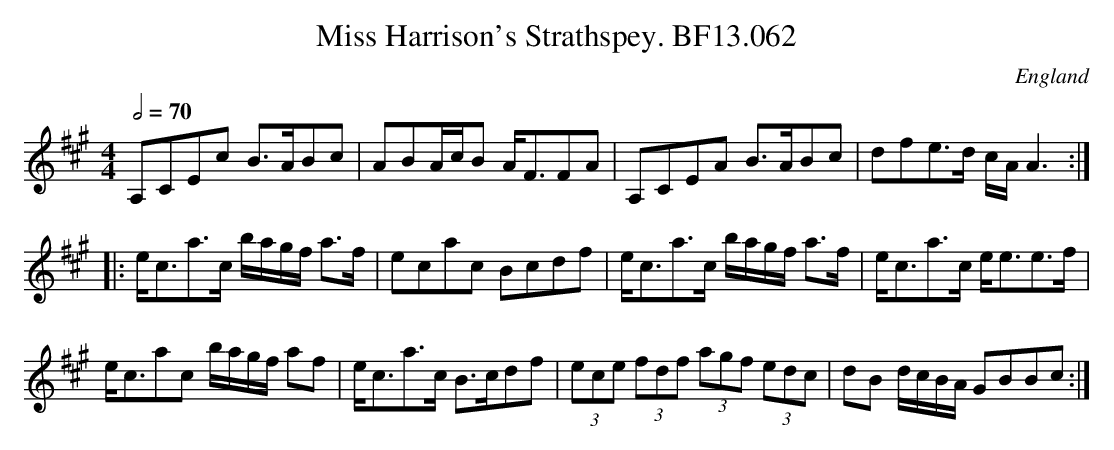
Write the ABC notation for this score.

X:1
T:Miss Harrison's Strathspey. BF13.062
M:4/4
L:1/8
Q:1/2=70
O:England
K:A major
A,CEc B>ABc|ABA/c/B A<FFA|A,CEA B>ABc|dfe>d c/A/A3:|!
|:e<ca>c b/a/g/f/ a>f|ecac Bcdf|e<ca>c b/a/g/f/ a>f|e<ca>c e<ee>f|!
e<cac b/a/g/f/ af|e<ca>c B>cdf|(3ece (3fdf (3agf (3edc|\
dB d/c/B/A/ GBBc:|
